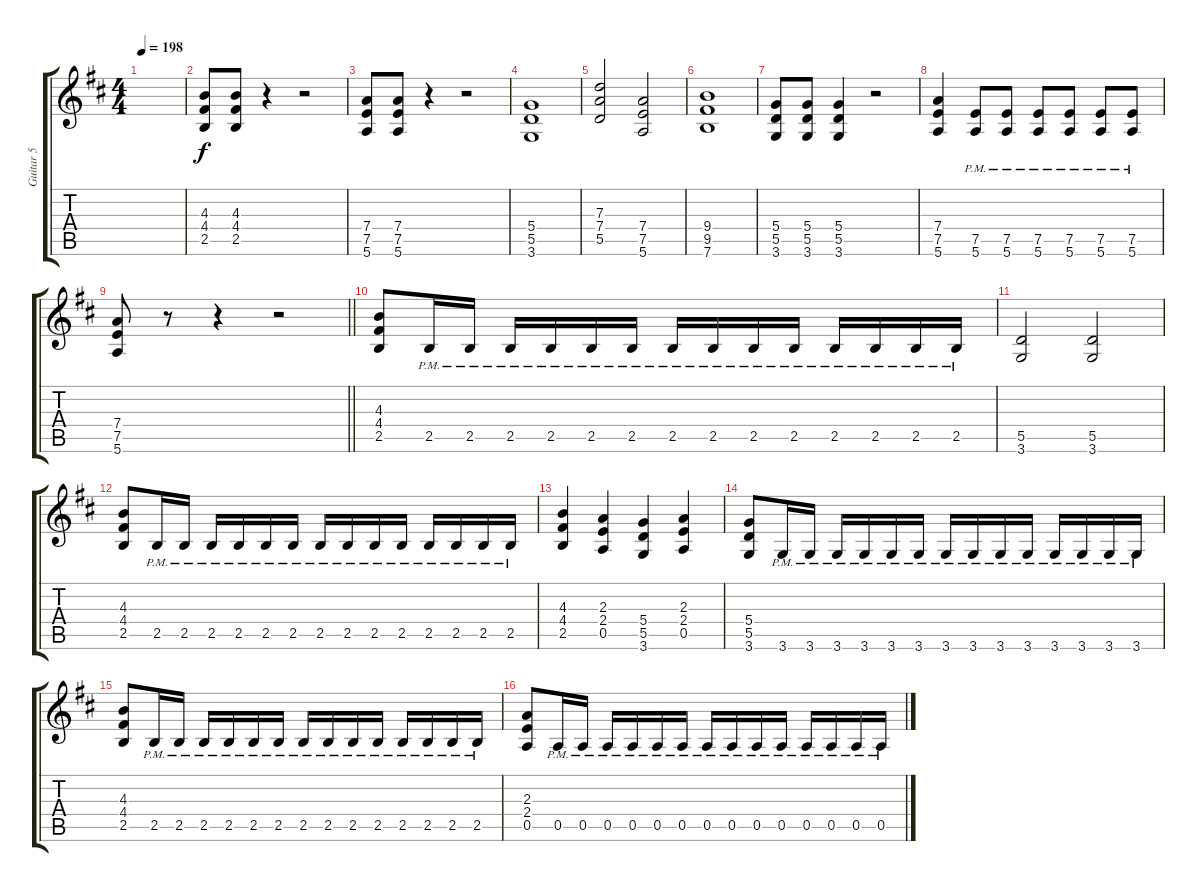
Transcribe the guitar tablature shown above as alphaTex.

\track ("Guitar 5" "Guitar 5") {instrument distortionguitar}
\staff {score tabs}
\tuning (E4 B3 G3 D3 A2 E2) {hide}
\ts (4 4)
\tempo 198
\clef g2
\ks bminor
|
(4.3 4.4 2.5).8 (4.3 4.4 2.5).8 r.4 r.2 |
(7.4 7.5 5.6).8 (7.4 7.5 5.6).8 r.4 r.2 |
(5.4 5.5 3.6).1 |
(7.3 7.4 5.5).2 (7.4 7.5 5.6).2 |
(9.4 9.5 7.6).1 |
(5.4 5.5 3.6).8 (5.4 5.5 3.6).8 (5.4 5.5 3.6).4 r.2 |
(7.4 7.5 5.6).4 (7.5{pm} 5.6{pm}).8 (7.5{pm} 5.6{pm}).8 (7.5{pm} 5.6{pm}).8 (7.5{pm} 5.6{pm}).8 (7.5{pm} 5.6{pm}).8 (7.5{pm} 5.6{pm}).8 |
\barLineRight lightlight
(7.4 7.5 5.6).8 r.8 r.4 r.2 |
(4.3 4.4 2.5).8 2.5{pm}.16 2.5{pm}.16 2.5{pm}.16 2.5{pm}.16 2.5{pm}.16 2.5{pm}.16 2.5{pm}.16 2.5{pm}.16 2.5{pm}.16 2.5{pm}.16 2.5{pm}.16 2.5{pm}.16 2.5{pm}.16 2.5{pm}.16 |
(5.5 3.6).2 (5.5 3.6).2 |
(4.3 4.4 2.5).8 2.5{pm}.16 2.5{pm}.16 2.5{pm}.16 2.5{pm}.16 2.5{pm}.16 2.5{pm}.16 2.5{pm}.16 2.5{pm}.16 2.5{pm}.16 2.5{pm}.16 2.5{pm}.16 2.5{pm}.16 2.5{pm}.16 2.5{pm}.16 |
(4.3 4.4 2.5).4 (2.3 2.4 0.5).4 (5.4 5.5 3.6).4 (2.3 2.4 0.5).4 |
(5.4 5.5 3.6).8 3.6{pm}.16 3.6{pm}.16 3.6{pm}.16 3.6{pm}.16 3.6{pm}.16 3.6{pm}.16 3.6{pm}.16 3.6{pm}.16 3.6{pm}.16 3.6{pm}.16 3.6{pm}.16 3.6{pm}.16 3.6{pm}.16 3.6{pm}.16 |
(4.3 4.4 2.5).8 2.5{pm}.16 2.5{pm}.16 2.5{pm}.16 2.5{pm}.16 2.5{pm}.16 2.5{pm}.16 2.5{pm}.16 2.5{pm}.16 2.5{pm}.16 2.5{pm}.16 2.5{pm}.16 2.5{pm}.16 2.5{pm}.16 2.5{pm}.16 |
(2.3 2.4 0.5).8 0.5{pm}.16 0.5{pm}.16 0.5{pm}.16 0.5{pm}.16 0.5{pm}.16 0.5{pm}.16 0.5{pm}.16 0.5{pm}.16 0.5{pm}.16 0.5{pm}.16 0.5{pm}.16 0.5{pm}.16 0.5{pm}.16 0.5{pm}.16
